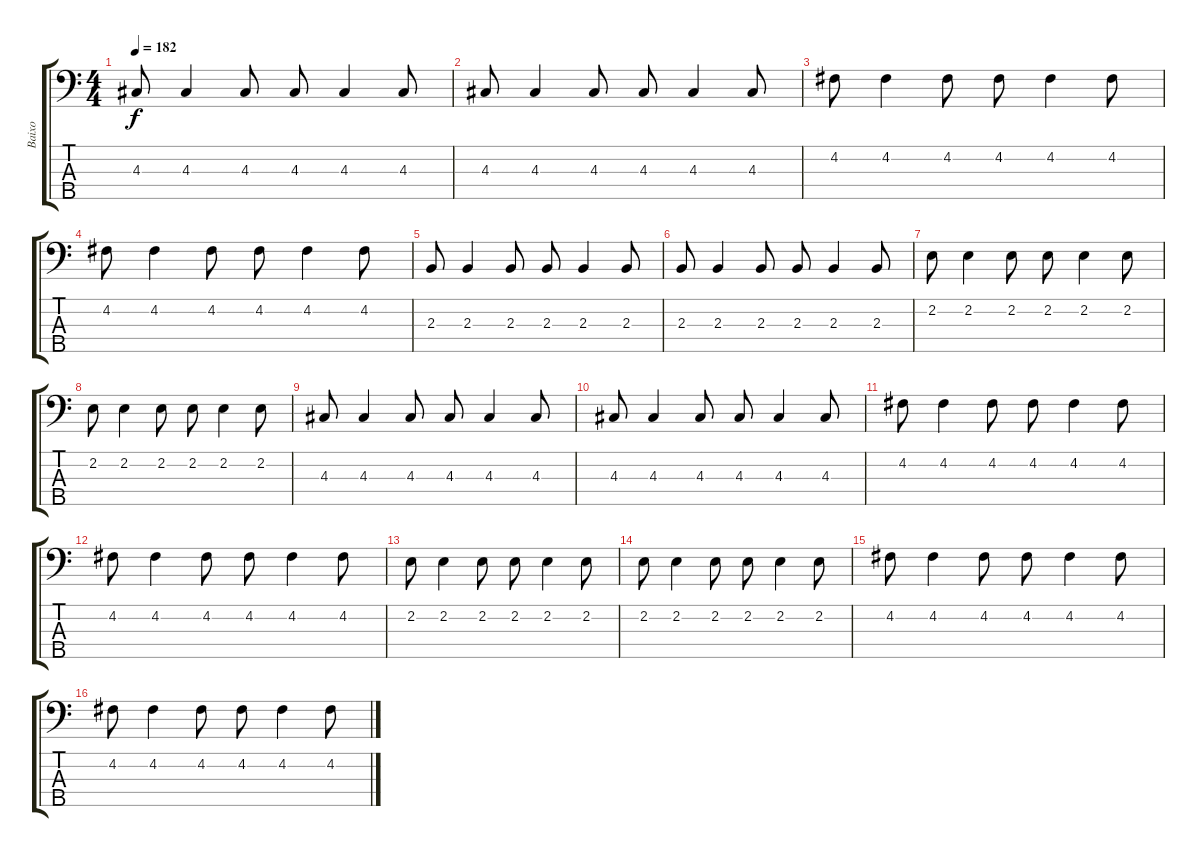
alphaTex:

\track ("Baixo" "Baixo") {instrument electricbassfinger}
\staff {score tabs}
\tuning (G2 D2 A1 E1 B0) {hide}
\ts (4 4)
\tempo 182
\clef f4
\ks c
4.3.8{dy f} 4.3.4 4.3.8 4.3.8 4.3.4 4.3.8 |
4.3.8 4.3.4 4.3.8 4.3.8 4.3.4 4.3.8 |
4.2.8 4.2.4 4.2.8 4.2.8 4.2.4 4.2.8 |
4.2.8 4.2.4 4.2.8 4.2.8 4.2.4 4.2.8 |
2.3.8 2.3.4 2.3.8 2.3.8 2.3.4 2.3.8 |
2.3.8 2.3.4 2.3.8 2.3.8 2.3.4 2.3.8 |
2.2.8 2.2.4 2.2.8 2.2.8 2.2.4 2.2.8 |
2.2.8 2.2.4 2.2.8 2.2.8 2.2.4 2.2.8 |
4.3.8 4.3.4 4.3.8 4.3.8 4.3.4 4.3.8 |
4.3.8 4.3.4 4.3.8 4.3.8 4.3.4 4.3.8 |
4.2.8 4.2.4 4.2.8 4.2.8 4.2.4 4.2.8 |
4.2.8 4.2.4 4.2.8 4.2.8 4.2.4 4.2.8 |
2.2.8 2.2.4 2.2.8 2.2.8 2.2.4 2.2.8 |
2.2.8 2.2.4 2.2.8 2.2.8 2.2.4 2.2.8 |
4.2.8 4.2.4 4.2.8 4.2.8 4.2.4 4.2.8 |
4.2.8 4.2.4 4.2.8 4.2.8 4.2.4 4.2.8
